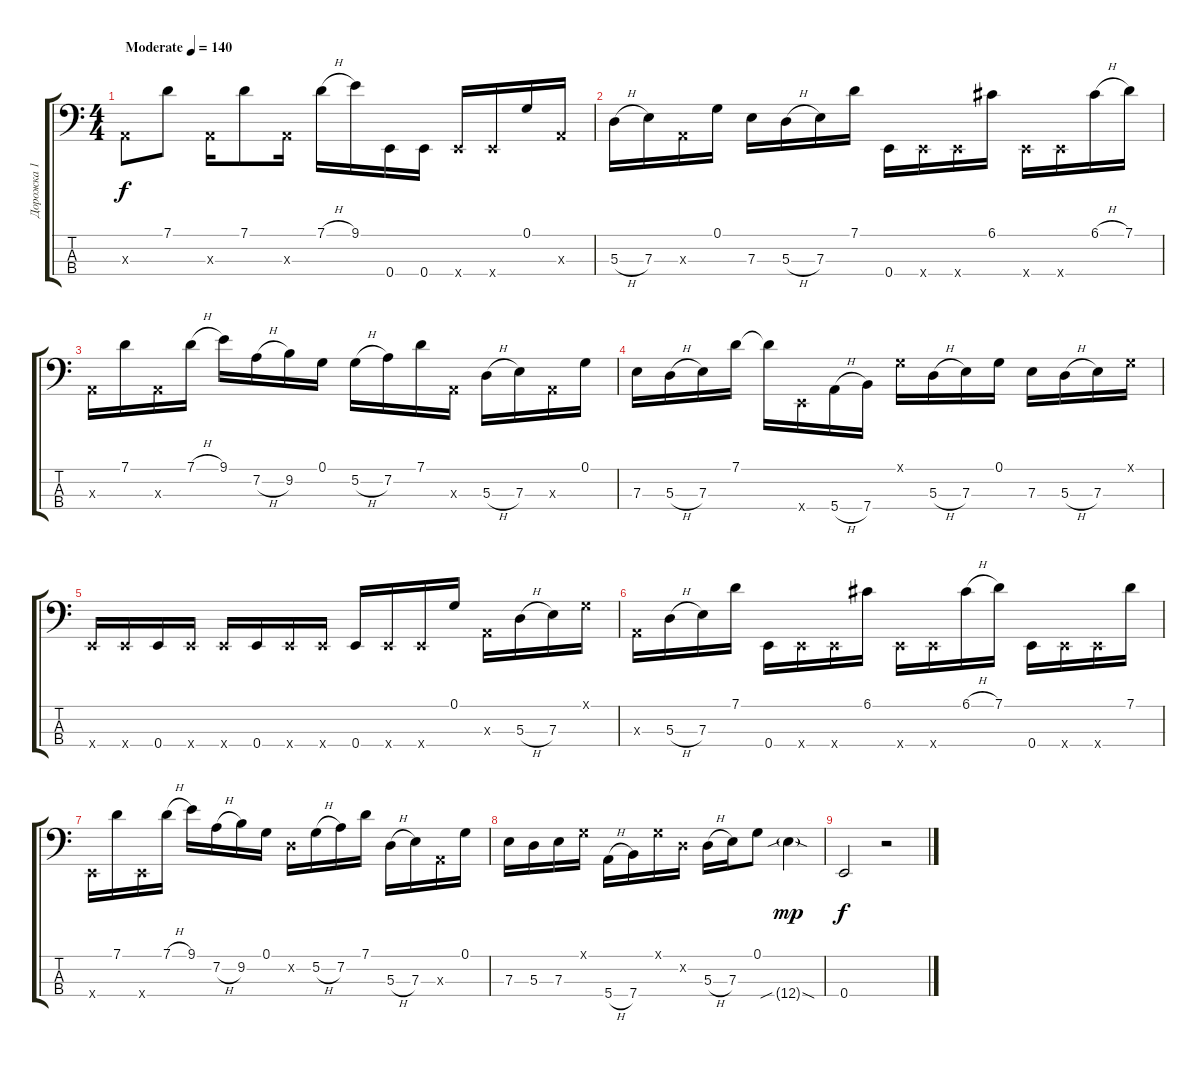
\track ("Дорожка 1" "Дорожка 1") {instrument slapbass1}
\staff {score tabs}
\tuning (G2 D2 A1 E1) {hide}
\ts (4 4)
\tempo (140 "Moderate")
\clef f4
\ks c
0.3{x}.8{dy f instrument slapbass1} 7.1.8 0.3{x}.16 7.1.8 0.3{x}.16 7.1{h}.16 9.1.16 0.4.16 0.4.16 0.4{x}.16 0.4{x}.16 0.1.16 0.3{x}.16 |
5.3{h}.16 7.3.16 0.3{x}.16 0.1.16 7.3.16 5.3{h}.16 7.3.16 7.1.16 0.4.16 0.4{x}.16 0.4{x}.16 6.1.16 0.4{x}.16 0.4{x}.16 6.1{h}.16 7.1.16 |
0.3{x}.16 7.1.16 0.3{x}.16 7.1{h}.16 9.1.16 7.2{h}.16 9.2.16 0.1.16 5.2{h}.16 7.2.16 7.1.16 0.3{x}.16 5.3{h}.16 7.3.16 0.3{x}.16 0.1.16 |
7.3.16 5.3{h}.16 7.3.16 7.1.16 7.1{t}.16 0.4{x}.16 5.4{h}.16 7.4.16 0.1{x}.16 5.3{h}.16 7.3.16 0.1.16 7.3.16 5.3{h}.16 7.3.16 0.1{x}.16 |
0.4{x}.16 0.4{x}.16 0.4.16 0.4{x}.16 0.4{x}.16 0.4.16 0.4{x}.16 0.4{x}.16 0.4.16 0.4{x}.16 0.4{x}.16 0.1.16 0.3{x}.16 5.3{h}.16 7.3.16 0.1{x}.16 |
0.3{x}.16 5.3{h}.16 7.3.16 7.1.16 0.4.16 0.4{x}.16 0.4{x}.16 6.1.16 0.4{x}.16 0.4{x}.16 6.1{h}.16 7.1.16 0.4.16 0.4{x}.16 0.4{x}.16 7.1.16 |
0.4{x}.16 7.1.16 0.4{x}.16 7.1{h}.16 9.1.16 7.2{h}.16 9.2.16 0.1.16 0.2{x}.16 5.2{h}.16 7.2.16 7.1.16 5.3{h}.16 7.3.16 0.3{x}.16 0.1.16 |
7.3.16 5.3.16 7.3.16 0.1{x}.16 5.4{h}.16 7.4.16 0.1{x}.16 0.2{x}.16 5.3{h}.16 7.3.16 0.1.8 12.4{sib sod g}.4{dy mp} |
0.4.2{dy f} r.2
